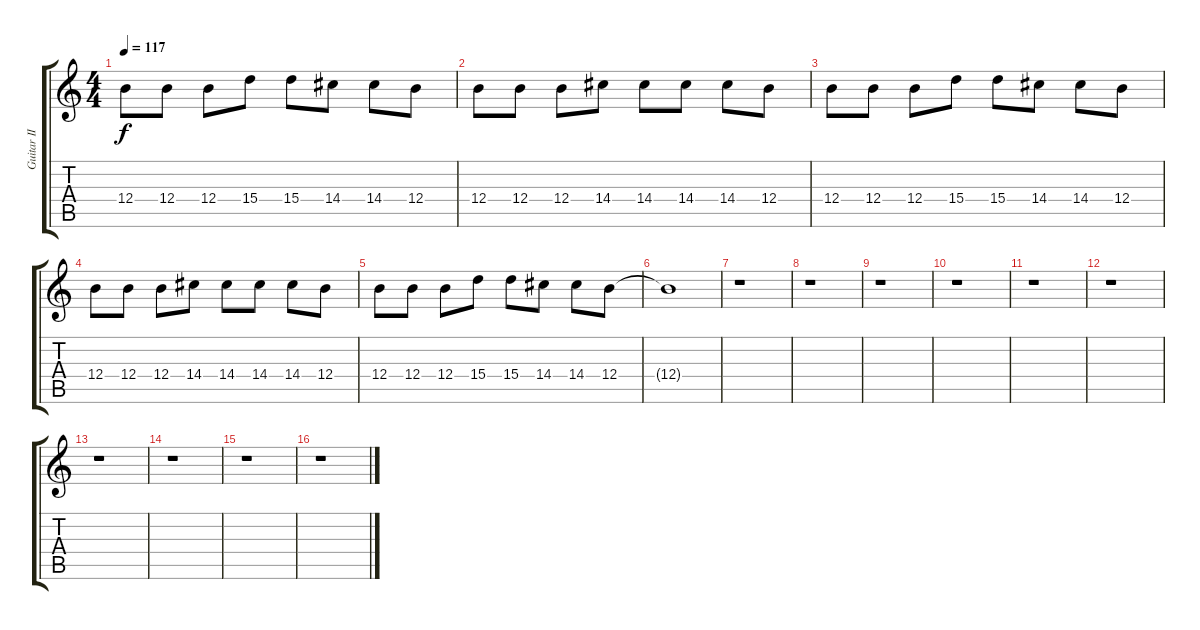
\track ("Guitar II [Mike Gallagher]" "Guitar II ") {instrument distortionguitar}
\staff {score tabs}
\tuning (Db4 Ab3 E3 B2 Gb2 B1) {hide}
\ts (4 4)
\tempo 117
\clef g2
\ks c
12.4.8{dy f} 12.4.8 12.4.8 15.4.8 15.4.8 14.4.8 14.4.8 12.4.8 |
12.4.8 12.4.8 12.4.8 14.4.8 14.4.8 14.4.8 14.4.8 12.4.8 |
12.4.8 12.4.8 12.4.8 15.4.8 15.4.8 14.4.8 14.4.8 12.4.8 |
12.4.8 12.4.8 12.4.8 14.4.8 14.4.8 14.4.8 14.4.8 12.4.8 |
12.4.8 12.4.8 12.4.8 15.4.8 15.4.8 14.4.8 14.4.8 12.4.8 |
12.4{t}.1{volume 0} |
r.1 |
r.1 |
r.1 |
r.1 |
r.1 |
r.1 |
r.1 |
r.1 |
r.1 |
r.1
